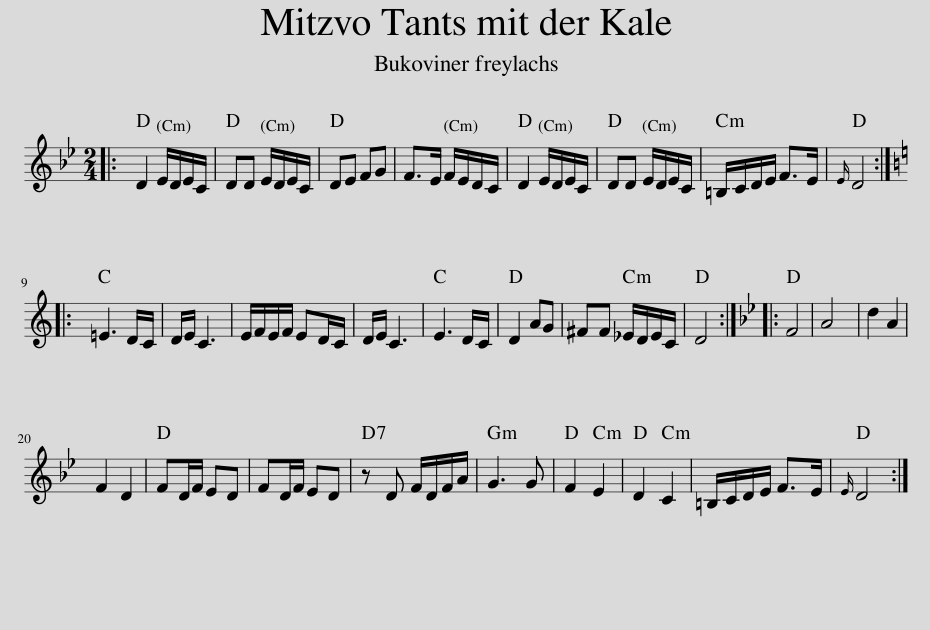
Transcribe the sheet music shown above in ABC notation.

X:1
L:1/8
M:2/4
I:linebreak $
K:Bb
V:1 treble
V:1
|: D2 E/D/E/C/ | DD E/D/E/C/ | DE FG | F>E F/E/D/C/ | D2 E/D/E/C/ | %5
 DD E/D/E/C/ | =B,/C/D/E/ F>E |{E} D4 ::$[K:C] =E3 D/C/ | D/E/ C3 | %10
 E/F/E/F/ ED/C/ | D/E/ C3 | E3 D/C/ | D2 AG | ^FF _E/D/E/C/ | %15
 D4 ::[K:Bb] F4 | A4 | d2 A2 |$ F2 D2 | %20
 FD/F/ ED | FD/F/ ED | z D F/D/F/A/ | G3 G | F2 E2 | %25
 D2 C2 | =B,/C/D/E/ F>E |{E} D4 :| %28
